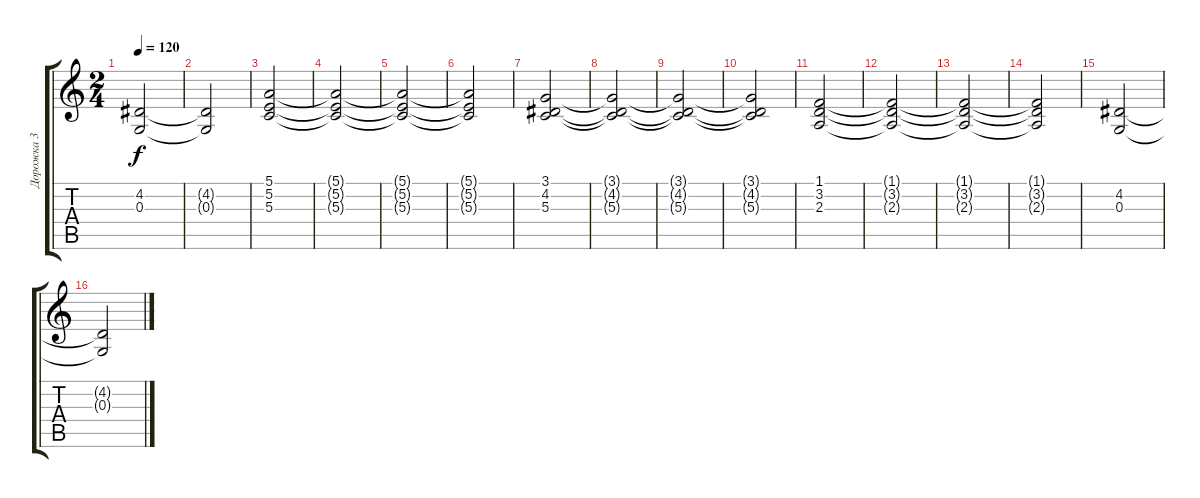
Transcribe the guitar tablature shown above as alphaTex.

\track ("Дорожка 3" "Дорожка 3") {instrument stringensemble1}
\staff {score tabs}
\tuning (E4 B3 G3 D3 A2 D2) {hide}
\ts (2 4)
\tempo 120
\clef g2
\ks c
(4.2{t} 0.3{t}).2{dy f} |
(4.2{t} 0.3{t}).2 |
(5.1 5.2 5.3).2 |
(5.1{t} 5.2{t} 5.3{t}).2 |
(5.1{t} 5.2{t} 5.3{t}).2 |
(5.1{t} 5.2{t} 5.3{t}).2 |
(3.1 4.2 5.3).2 |
(3.1{t} 4.2{t} 5.3{t}).2 |
(3.1{t} 4.2{t} 5.3{t}).2 |
(3.1{t} 4.2{t} 5.3{t}).2 |
(1.1 3.2 2.3).2 |
(1.1{t} 3.2{t} 2.3{t}).2 |
(1.1{t} 3.2{t} 2.3{t}).2 |
(1.1{t} 3.2{t} 2.3{t}).2 |
(4.2 0.3).2 |
(4.2{t} 0.3{t}).2
